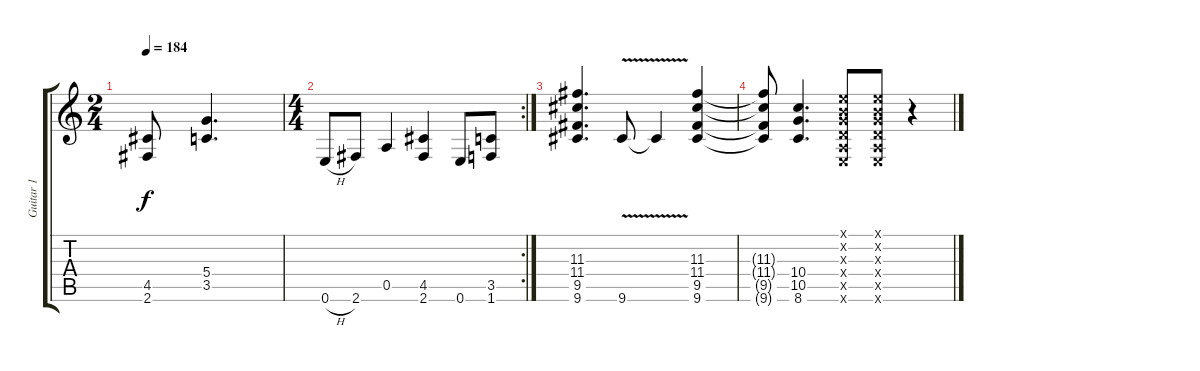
\track ("Guitar 1" "Guitar 1") {instrument distortionguitar}
\staff {score tabs}
\tuning (E4 B3 G3 D3 A2 E2) {hide}
\ts (2 4)
\tempo 184
\clef g2
\ks c
(4.5{t} 2.6{t}).8{dy f} (5.4 3.5).4{d} |
\rc 2
\ts (4 4)
0.6{h}.8 2.6.8 0.5.4 (4.5 2.6).4 0.6.8 (3.5 1.6).8 |
(11.3 11.4 9.5 9.6).4{d} 9.6{v}.8 9.6{t}.4 (11.3 11.4 9.5 9.6).4 |
(11.3{t} 11.4{t} 9.5{t} 9.6{t}).8 (10.4 10.5 8.6).4{d} (0.1{x} 0.2{x} 0.3{x} 0.4{x} 0.5{x} 0.6{x}).8 (0.1{x} 0.2{x} 0.3{x} 0.4{x} 0.5{x} 0.6{x}).8 r.4
